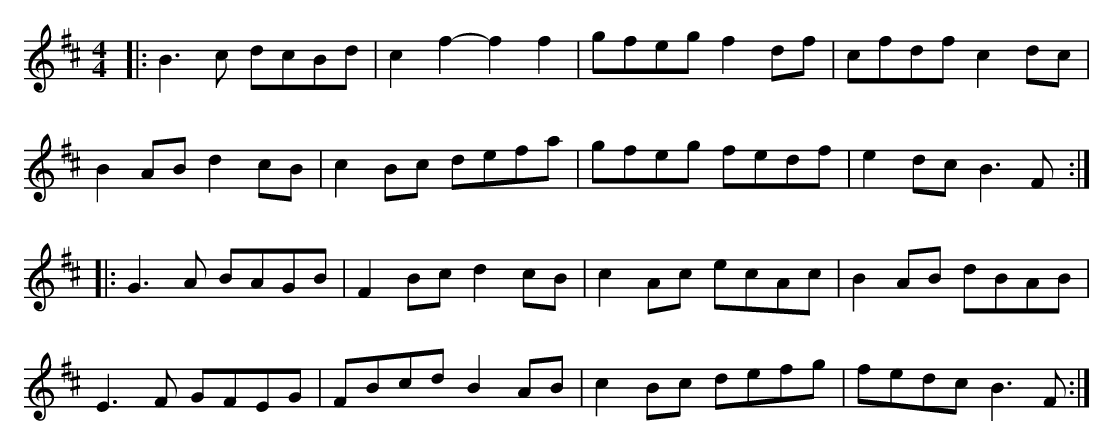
X:1
M:4/4
K:Bmin
|: B3c dcBd | c2f2- f2f2 | gfeg f2df | cfdf c2dc |
B2AB d2cB | c2Bc defa | gfeg fedf | e2dc B3F :|
|: G3A BAGB | F2Bc d2cB | c2Ac ecAc | B2AB dBAB |
E3F GFEG | FBcd B2AB | c2Bc defg | fedc B3F :|
